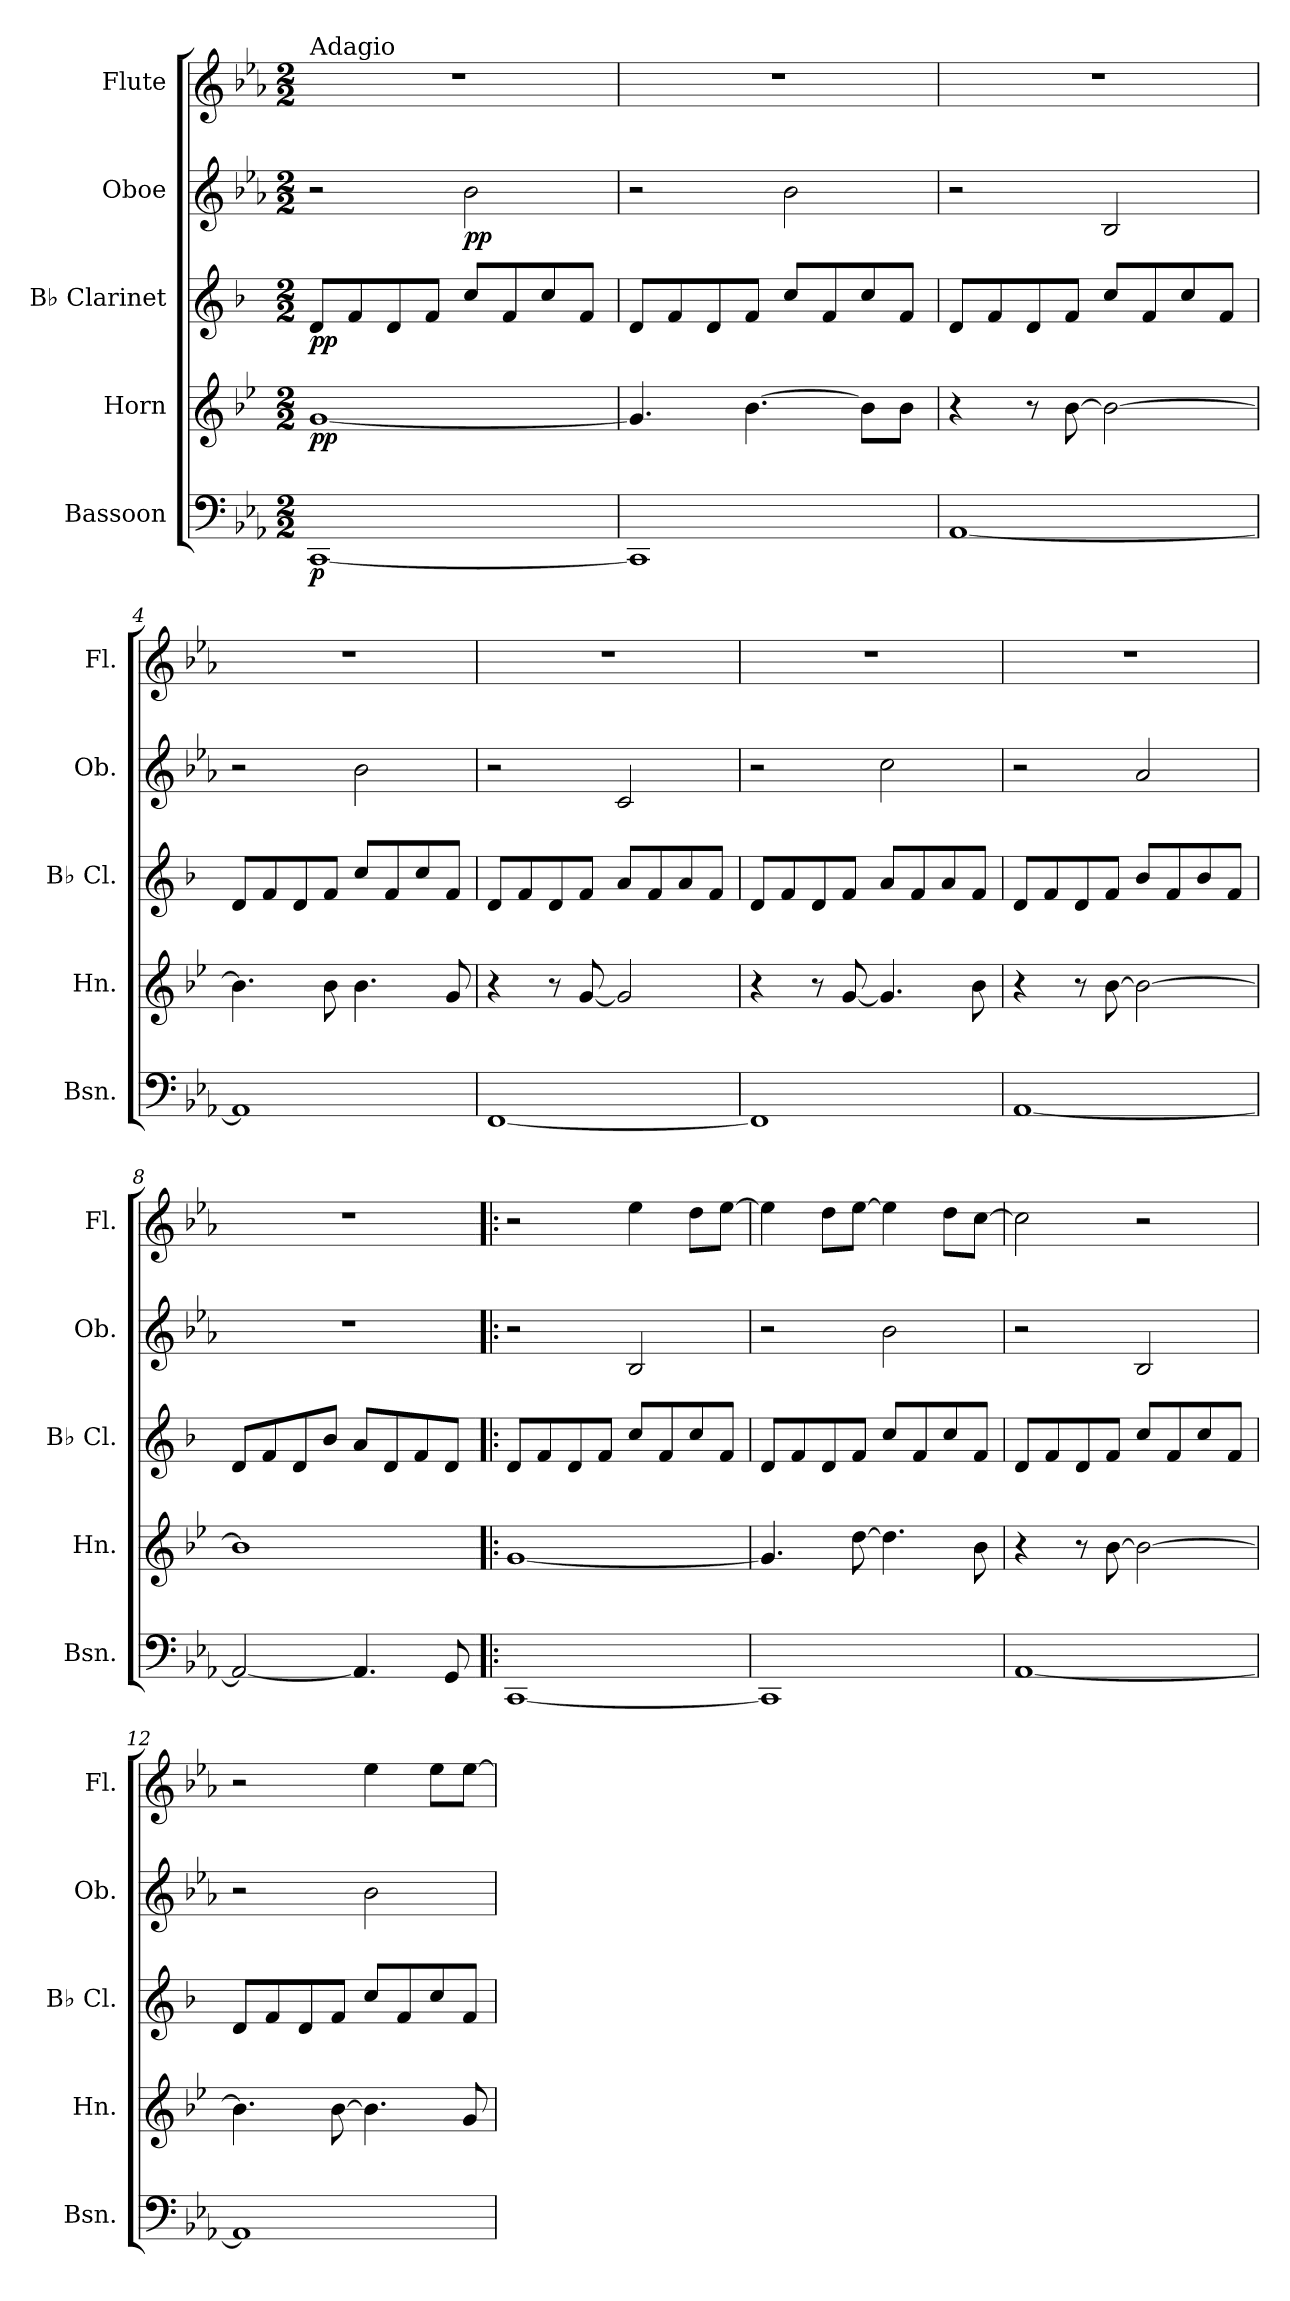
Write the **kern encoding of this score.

**kern	**dynam	**kern	**dynam	**kern	**dynam	**kern	**dynam	**kern
*part5	*part5	*part4	*part4	*part3	*part3	*part2	*part2	*part1
*staff5	*staff5	*staff4	*staff4	*staff3	*staff3	*staff2	*staff2	*staff1
*I"Bassoon	*	*I"Horn	*	*I"B♭ Clarinet	*	*I"Oboe	*	*I"Flute
*I'Bsn.	*	*I'Hn.	*	*I'B♭ Cl.	*	*I'Ob.	*	*I'Fl.
*clefF4	*	*clefG2	*	*clefG2	*	*clefG2	*	*clefG2
*	*	*ITrd4c7	*	*ITrd1c2	*	*	*	*
*k[b-e-a-]	*	*k[b-e-a-]	*	*k[b-e-a-]	*	*k[b-e-a-]	*	*k[b-e-a-]
*E-:	*	*E-:	*	*E-:	*	*E-:	*	*E-:
*M2/2	*	*M2/2	*	*M2/2	*	*M2/2	*	*M2/2
=1	=1	=1	=1	=1	=1	=1	=1	=1
!	!	!	!	!	!	!	!	!LO:TX:a:t=Adagio
!	!LO:DY:b	!	!LO:DY:b	!	!LO:DY:b	!	!	!
[1CC	p	[1c	pp	8c/L	pp	2r	.	1r
.	.	.	.	8e-/	.	.	.	.
.	.	.	.	8c/	.	.	.	.
.	.	.	.	8e-/J	.	.	.	.
!	!	!	!	!	!	!	!LO:DY:b	!
.	.	.	.	8b-/L	.	2b-\	pp	.
.	.	.	.	8e-/	.	.	.	.
.	.	.	.	8b-/	.	.	.	.
.	.	.	.	8e-/J	.	.	.	.
=2	=2	=2	=2	=2	=2	=2	=2	=2
1CC]	.	4.c/]	.	8c/L	.	2r	.	1r
.	.	.	.	8e-/	.	.	.	.
.	.	.	.	8c/	.	.	.	.
.	.	[4.e-\	.	8e-/J	.	.	.	.
.	.	.	.	8b-/L	.	2b-\	.	.
.	.	.	.	8e-/	.	.	.	.
.	.	8e-\L]	.	8b-/	.	.	.	.
.	.	8e-\J	.	8e-/J	.	.	.	.
=3	=3	=3	=3	=3	=3	=3	=3	=3
[1AA-	.	4r	.	8c/L	.	2r	.	1r
.	.	.	.	8e-/	.	.	.	.
.	.	8r	.	8c/	.	.	.	.
.	.	[8e-\	.	8e-/J	.	.	.	.
.	.	2e-\_	.	8b-/L	.	2B-/	.	.
.	.	.	.	8e-/	.	.	.	.
.	.	.	.	8b-/	.	.	.	.
.	.	.	.	8e-/J	.	.	.	.
=4	=4	=4	=4	=4	=4	=4	=4	=4
1AA-]	.	4.e-\]	.	8c/L	.	2r	.	1r
.	.	.	.	8e-/	.	.	.	.
.	.	.	.	8c/	.	.	.	.
.	.	8e-\	.	8e-/J	.	.	.	.
.	.	4.e-\	.	8b-/L	.	2b-\	.	.
.	.	.	.	8e-/	.	.	.	.
.	.	.	.	8b-/	.	.	.	.
.	.	8c/	.	8e-/J	.	.	.	.
!!LO:LB:g=z
=5	=5	=5	=5	=5	=5	=5	=5	=5
[1FF	.	4r	.	8c/L	.	2r	.	1r
.	.	.	.	8e-/	.	.	.	.
.	.	8r	.	8c/	.	.	.	.
.	.	[8c/	.	8e-/J	.	.	.	.
.	.	2c/]	.	8g/L	.	2c/	.	.
.	.	.	.	8e-/	.	.	.	.
.	.	.	.	8g/	.	.	.	.
.	.	.	.	8e-/J	.	.	.	.
=6	=6	=6	=6	=6	=6	=6	=6	=6
1FF]	.	4r	.	8c/L	.	2r	.	1r
.	.	.	.	8e-/	.	.	.	.
.	.	8r	.	8c/	.	.	.	.
.	.	[8c/	.	8e-/J	.	.	.	.
.	.	4.c/]	.	8g/L	.	2cc\	.	.
.	.	.	.	8e-/	.	.	.	.
.	.	.	.	8g/	.	.	.	.
.	.	8e-\	.	8e-/J	.	.	.	.
=7	=7	=7	=7	=7	=7	=7	=7	=7
[1AA-	.	4r	.	8c/L	.	2r	.	1r
.	.	.	.	8e-/	.	.	.	.
.	.	8r	.	8c/	.	.	.	.
.	.	[8e-\	.	8e-/J	.	.	.	.
.	.	2e-\_	.	8a-/L	.	2a-/	.	.
.	.	.	.	8e-/	.	.	.	.
.	.	.	.	8a-/	.	.	.	.
.	.	.	.	8e-/J	.	.	.	.
=8	=8	=8	=8	=8	=8	=8	=8	=8
2AA-/_	.	1e-]	.	8c/L	.	1r	.	1r
.	.	.	.	8e-/	.	.	.	.
.	.	.	.	8c/	.	.	.	.
.	.	.	.	8a-/J	.	.	.	.
4.AA-/]	.	.	.	8g/L	.	.	.	.
.	.	.	.	8c/	.	.	.	.
.	.	.	.	8e-/	.	.	.	.
8GG/	.	.	.	8c/J	.	.	.	.
!!LO:PB:g=z
=9!|:	=9!|:	=9!|:	=9!|:	=9!|:	=9!|:	=9!|:	=9!|:	=9!|:
[1CC	.	[1c	.	8c/L	.	2r	.	2r
.	.	.	.	8e-/	.	.	.	.
.	.	.	.	8c/	.	.	.	.
.	.	.	.	8e-/J	.	.	.	.
.	.	.	.	8b-/L	.	2B-/	.	4ee-\
.	.	.	.	8e-/	.	.	.	.
.	.	.	.	8b-/	.	.	.	8dd\L
.	.	.	.	8e-/J	.	.	.	[8ee-\J
=10	=10	=10	=10	=10	=10	=10	=10	=10
1CC]	.	4.c/]	.	8c/L	.	2r	.	4ee-\]
.	.	.	.	8e-/	.	.	.	.
.	.	.	.	8c/	.	.	.	8dd\L
.	.	[8g\	.	8e-/J	.	.	.	[8ee-\J
.	.	4.g\]	.	8b-/L	.	2b-\	.	4ee-\]
.	.	.	.	8e-/	.	.	.	.
.	.	.	.	8b-/	.	.	.	8dd\L
.	.	8e-\	.	8e-/J	.	.	.	[8cc\J
=11	=11	=11	=11	=11	=11	=11	=11	=11
[1AA-	.	4r	.	8c/L	.	2r	.	2cc\]
.	.	.	.	8e-/	.	.	.	.
.	.	8r	.	8c/	.	.	.	.
.	.	[8e-\	.	8e-/J	.	.	.	.
.	.	2e-\_	.	8b-/L	.	2B-/	.	2r
.	.	.	.	8e-/	.	.	.	.
.	.	.	.	8b-/	.	.	.	.
.	.	.	.	8e-/J	.	.	.	.
=12	=12	=12	=12	=12	=12	=12	=12	=12
1AA-]	.	4.e-\]	.	8c/L	.	2r	.	2r
.	.	.	.	8e-/	.	.	.	.
.	.	.	.	8c/	.	.	.	.
.	.	[8e-\	.	8e-/J	.	.	.	.
.	.	4.e-\]	.	8b-/L	.	2b-\	.	4ee-\
.	.	.	.	8e-/	.	.	.	.
.	.	.	.	8b-/	.	.	.	8ee-\L
.	.	8c/	.	8e-/J	.	.	.	[8ee-\J
=	=	=	=	=	=	=	=	=
*-	*-	*-	*-	*-	*-	*-	*-	*-
